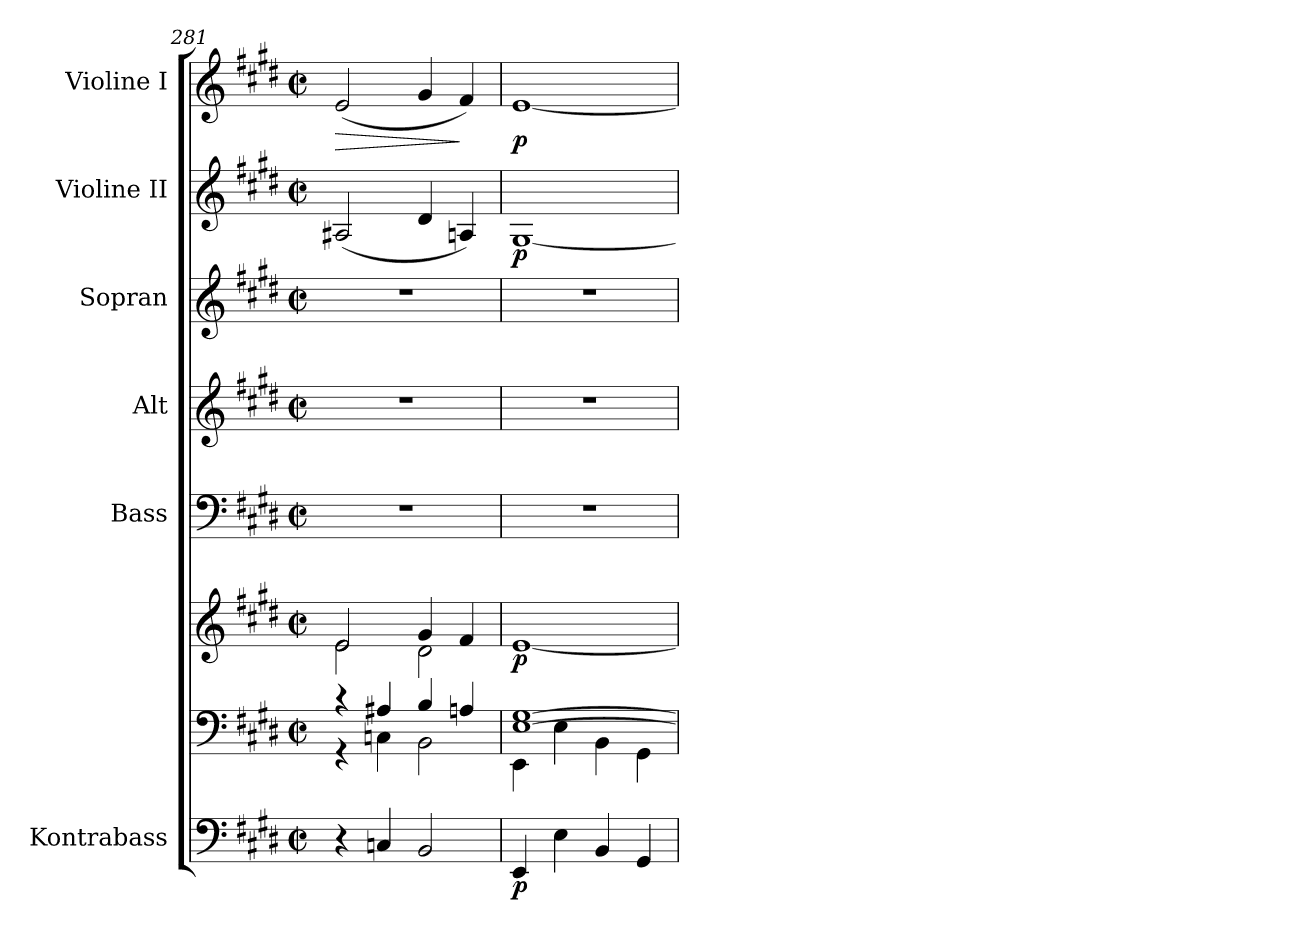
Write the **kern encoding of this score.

**kern	**dynam	**kern	**kern	**dynam	**kern	**kern	**kern	**kern	**dynam	**kern	**dynam
*part7	*part7	*part6	*part6	*part6	*part5	*part4	*part3	*part2	*part2	*part1	*part1
*staff8	*staff8	*staff7	*staff6	*staff6/7	*staff5	*staff4	*staff3	*staff2	*staff2	*staff1	*staff1
*I"Kontrabass	*	*	*	*	*I"Bass	*I"Alt	*I"Sopran	*I"Violine II	*	*I"Violine I	*
*I'Kb.	*	*	*	*	*I'B.	*I'A.	*I'S.	*I'Vl. II	*	*I'Vl. I	*
*clefF4	*	*clefF4	*clefG2	*	*clefF4	*clefG2	*clefG2	*clefG2	*	*clefG2	*
*ITrd7c12	*	*	*	*	*	*	*	*	*	*	*
*k[f#c#g#d#]	*	*k[f#c#g#d#]	*k[f#c#g#d#]	*	*k[f#c#g#d#]	*k[f#c#g#d#]	*k[f#c#g#d#]	*k[f#c#g#d#]	*	*k[f#c#g#d#]	*
*E:	*	*E:	*E:	*	*E:	*E:	*E:	*E:	*	*E:	*
*M2/2	*	*M2/2	*M2/2	*	*M2/2	*M2/2	*M2/2	*M2/2	*	*M2/2	*
*met(c|)	*	*met(c|)	*met(c|)	*	*met(c|)	*met(c|)	*met(c|)	*met(c|)	*	*met(c|)	*
=281	=281	=281	=281	=281	=281	=281	=281	=281	=281	=281	=281
*	*	*^	*^	*	*	*	*	*	*	*	*
!	!	!	!	!	!	!	!	!	!	!	!	!	!LO:HP:b
4r	.	4r	4r	2e/	2e\	.	1r	1r	1r	(<2A#X/	.	(<2e/	>
4CCn/	.	4A#X/	4Cn\	.	.	.	.	.	.	.	.	.	.
2BBB/	.	4B/	2BB\	4g#/	2d#\	.	.	.	.	4d#/	.	4g#/	.
.	.	4An/	.	4f#/	.	.	.	.	.	4An/)	.	4f#/)	]
*	*	*	*	*v	*v	*	*	*	*	*	*	*	*
=282	=282	=282	=282	=282	=282	=282	=282	=282	=282	=282	=282	=282
!	!LO:DY:b	!	!	!	!LO:DY:b	!	!	!	!	!LO:DY:b	!	!LO:DY:b
4EEE/	p	[>1E [>1G#	4EE\	[1e	p	1r	1r	1r	[1G#	p	[1e	p
4EE\	.	.	4E\	.	.	.	.	.	.	.	.	.
4BBB/	.	.	4BB\	.	.	.	.	.	.	.	.	.
4GGG#/	.	.	4GG#\	.	.	.	.	.	.	.	.	.
*	*	*v	*v	*	*	*	*	*	*	*	*	*
=	=	=	=	=	=	=	=	=	=	=	=
*-	*-	*-	*-	*-	*-	*-	*-	*-	*-	*-	*-
